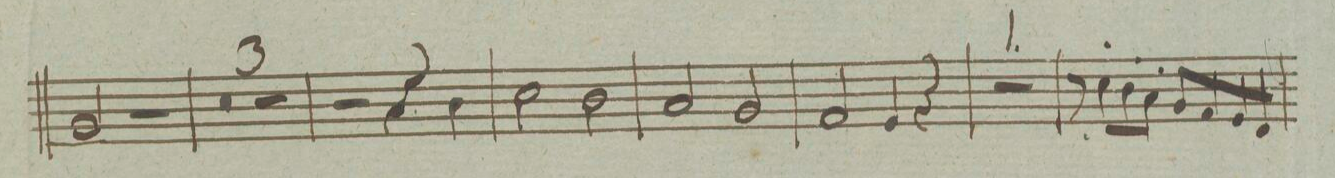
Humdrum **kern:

**kern	**dynam
*I"Clarinetto Secondo in C. et B.	*
*clefG2	*
*k[]	*
*met(c)	*
*M4/4	*
2g/	.
2r	.
=18	=18
0r	.
=19	=19
=20	=20
1r	.
=21	=21
2r	.
4r	.
4b\	.
=22	=22
2cc\	.
2b\	.
=23	=23
2a/	.
2g/	.
=24	=24
2f/	.
4e/	.
4r	.
=25	=25
1r	.
=26	=26
8r	.
8cc'\L	.
8b'\	.
8a'\J	.
8g/L	.
8f/	.
8e/	.
8d/J	.
=27||	=27||
*M4/4	*
*met(c)	*
*mmet(c)	*
*-	*-
